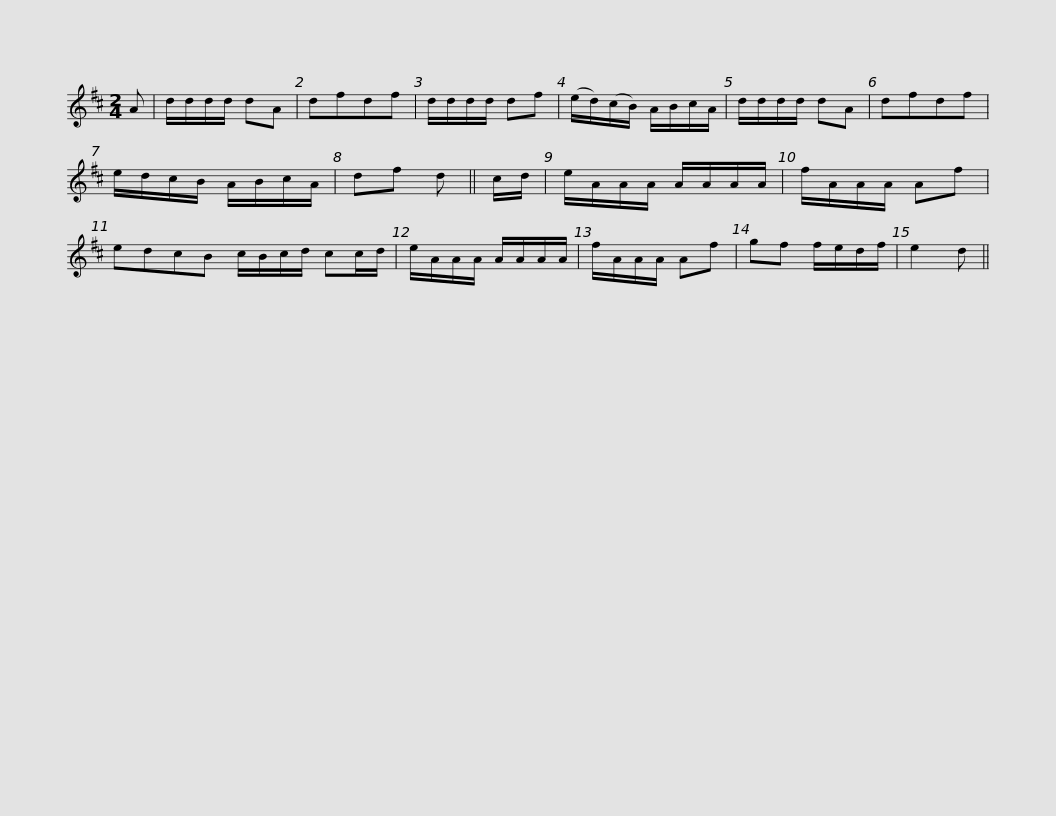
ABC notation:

X:1
L:1/8
M:2/4
I:linebreak $
K:D
V:1 treble
V:1
 A | d/d/d/d/ dA | dfdf | d/d/d/d/ df | (e/d/)(c/B/) A/B/c/A/ | %5
 d/d/d/d/ dA | dfdf | e/d/c/B/ A/B/c/A/ |$ df d || c/d/ | %10
 e/A/A/A/ A/A/A/A/ | f/A/A/A/ Af | edcB c/B/c/d/ cc/d/ | e/A/A/A/ A/A/A/A/ | f/A/A/A/ Af |$ %15
 gf f/e/d/f/ | e2 d || %17
